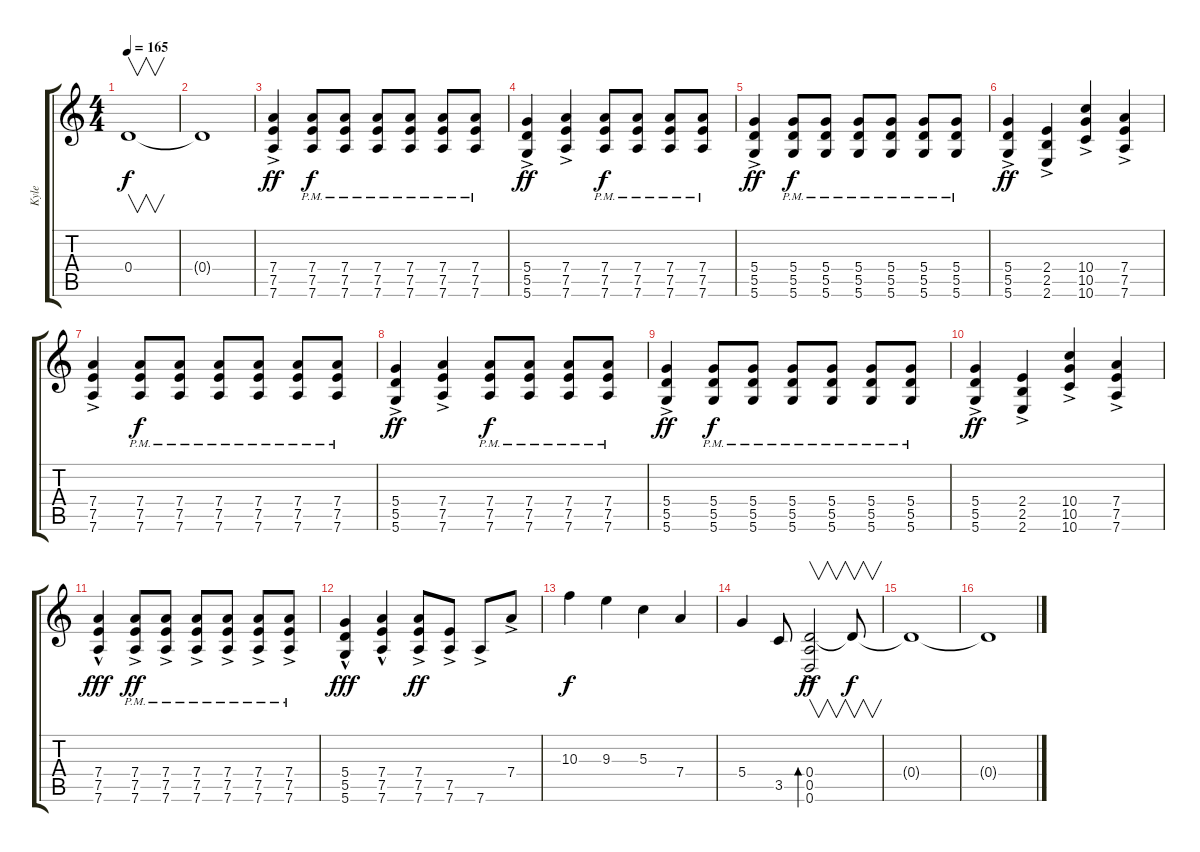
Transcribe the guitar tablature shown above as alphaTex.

\track ("Kyle" "Kyle") {instrument distortionguitar}
\staff {score tabs}
\tuning (E4 B3 G3 D3 A2 D2) {hide}
\ts (4 4)
\tempo 165
\clef g2
\ks c
0.4{t}.1{v dy f} |
0.4{t}.1 |
(7.4{ac} 7.5{ac} 7.6{ac}).4{dy ff} (7.4{pm} 7.5{pm} 7.6{pm}).8{dy f} (7.4{pm} 7.5{pm} 7.6{pm}).8 (7.4{pm} 7.5{pm} 7.6{pm}).8 (7.4{pm} 7.5{pm} 7.6{pm}).8 (7.4{pm} 7.5{pm} 7.6{pm}).8 (7.4{pm} 7.5{pm} 7.6{pm}).8 |
(5.4{ac} 5.5{ac} 5.6{ac}).4{dy ff} (7.4{ac} 7.5{ac} 7.6{ac}).4 (7.4{pm} 7.5{pm} 7.6{pm}).8{dy f} (7.4{pm} 7.5{pm} 7.6{pm}).8 (7.4{pm} 7.5{pm} 7.6{pm}).8 (7.4{pm} 7.5{pm} 7.6{pm}).8 |
(5.4{ac} 5.5{ac} 5.6{ac}).4{dy ff} (5.4{pm} 5.5{pm} 5.6{pm}).8{dy f} (5.4{pm} 5.5{pm} 5.6{pm}).8 (5.4{pm} 5.5{pm} 5.6{pm}).8 (5.4{pm} 5.5{pm} 5.6{pm}).8 (5.4{pm} 5.5{pm} 5.6{pm}).8 (5.4{pm} 5.5{pm} 5.6{pm}).8 |
(5.4{ac} 5.5{ac} 5.6{ac}).4{dy ff} (2.4{ac} 2.5{ac} 2.6{ac}).4 (10.4{ac} 10.5{ac} 10.6{ac}).4 (7.4{ac} 7.5{ac} 7.6{ac}).4 |
(7.4{ac} 7.5{ac} 7.6{ac}).4 (7.4{pm} 7.5{pm} 7.6{pm}).8{dy f} (7.4{pm} 7.5{pm} 7.6{pm}).8 (7.4{pm} 7.5{pm} 7.6{pm}).8 (7.4{pm} 7.5{pm} 7.6{pm}).8 (7.4{pm} 7.5{pm} 7.6{pm}).8 (7.4{pm} 7.5{pm} 7.6{pm}).8 |
(5.4{ac} 5.5{ac} 5.6{ac}).4{dy ff} (7.4{ac} 7.5{ac} 7.6{ac}).4 (7.4{pm} 7.5{pm} 7.6{pm}).8{dy f} (7.4{pm} 7.5{pm} 7.6{pm}).8 (7.4{pm} 7.5{pm} 7.6{pm}).8 (7.4{pm} 7.5{pm} 7.6{pm}).8 |
(5.4{ac} 5.5{ac} 5.6{ac}).4{dy ff} (5.4{pm} 5.5{pm} 5.6{pm}).8{dy f} (5.4{pm} 5.5{pm} 5.6{pm}).8 (5.4{pm} 5.5{pm} 5.6{pm}).8 (5.4{pm} 5.5{pm} 5.6{pm}).8 (5.4{pm} 5.5{pm} 5.6{pm}).8 (5.4{pm} 5.5{pm} 5.6{pm}).8 |
(5.4{ac} 5.5{ac} 5.6{ac}).4{dy ff} (2.4{ac} 2.5{ac} 2.6{ac}).4 (10.4{ac} 10.5{ac} 10.6{ac}).4 (7.4{ac} 7.5{ac} 7.6{ac}).4 |
(7.4{hac} 7.5{hac} 7.6{hac}).4{dy fff} (7.4{ac pm} 7.5{ac pm} 7.6{ac pm}).8{dy ff} (7.4{ac pm} 7.5{ac pm} 7.6{ac pm}).8 (7.4{ac pm} 7.5{ac pm} 7.6{ac pm}).8 (7.4{ac pm} 7.5{ac pm} 7.6{ac pm}).8 (7.4{ac pm} 7.5{ac pm} 7.6{ac pm}).8 (7.4{ac pm} 7.5{ac pm} 7.6{ac pm}).8 |
(5.4{hac} 5.5{hac} 5.6{hac}).4{dy fff} (7.4{hac} 7.5{hac} 7.6{hac}).4 (7.4{ac} 7.5{ac} 7.6{ac}).8{dy ff} (7.5{ac} 7.6{ac}).8 7.6{ac}.8 7.4{ac}.8 |
10.3.4{dy f} 9.3.4 5.3.4 7.4.4 |
5.4.4 3.5.8 (0.4{ac} 0.5{ac} 0.6{ac}).2{v bd 480 dy ff} 0.4{t}.8{v dy f} |
0.4{t}.1 |
0.4{t}.1
